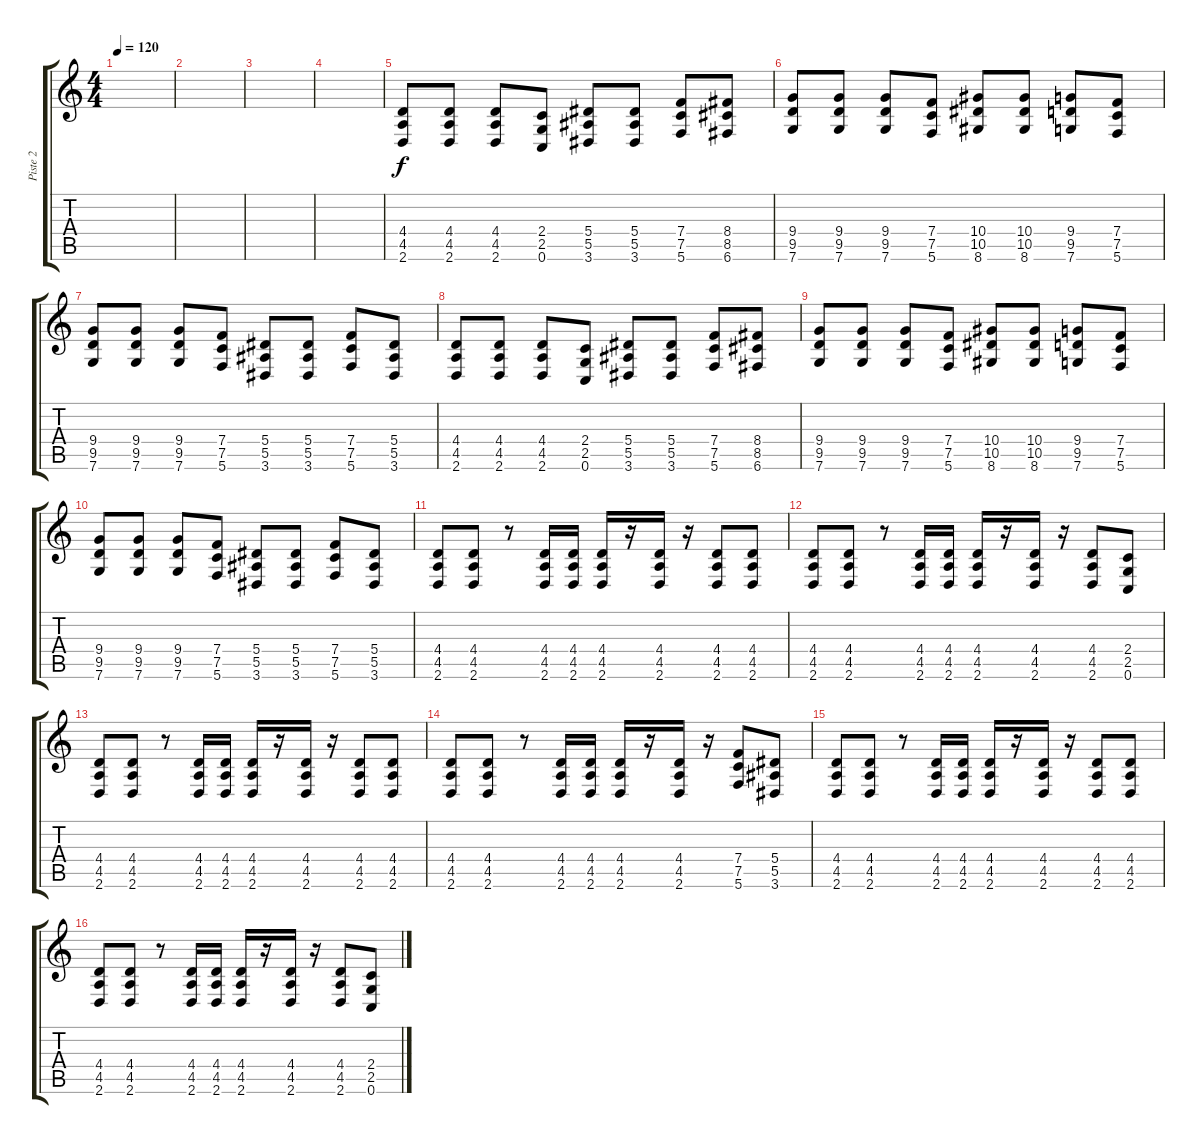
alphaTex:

\track ("Piste 2" "Piste 2") {instrument distortionguitar}
\staff {score tabs}
\tuning (C4 G3 Eb3 Bb2 F2 C2) {hide}
\ts (4 4)
\tempo 120
\clef g2
\ks c
|
|
|
|
(4.4 4.5 2.6).8 (4.4 4.5 2.6).8 (4.4 4.5 2.6).8 (2.4 2.5 0.6).8 (5.4 5.5 3.6).8 (5.4 5.5 3.6).8 (7.4 7.5 5.6).8 (8.4 8.5 6.6).8 |
(9.4 9.5 7.6).8 (9.4 9.5 7.6).8 (9.4 9.5 7.6).8 (7.4 7.5 5.6).8 (10.4 10.5 8.6).8 (10.4 10.5 8.6).8 (9.4 9.5 7.6).8 (7.4 7.5 5.6).8 |
(9.4 9.5 7.6).8 (9.4 9.5 7.6).8 (9.4 9.5 7.6).8 (7.4 7.5 5.6).8 (5.4 5.5 3.6).8 (5.4 5.5 3.6).8 (7.4 7.5 5.6).8 (5.4 5.5 3.6).8 |
(4.4 4.5 2.6).8 (4.4 4.5 2.6).8 (4.4 4.5 2.6).8 (2.4 2.5 0.6).8 (5.4 5.5 3.6).8 (5.4 5.5 3.6).8 (7.4 7.5 5.6).8 (8.4 8.5 6.6).8 |
(9.4 9.5 7.6).8 (9.4 9.5 7.6).8 (9.4 9.5 7.6).8 (7.4 7.5 5.6).8 (10.4 10.5 8.6).8 (10.4 10.5 8.6).8 (9.4 9.5 7.6).8 (7.4 7.5 5.6).8 |
(9.4 9.5 7.6).8 (9.4 9.5 7.6).8 (9.4 9.5 7.6).8 (7.4 7.5 5.6).8 (5.4 5.5 3.6).8 (5.4 5.5 3.6).8 (7.4 7.5 5.6).8 (5.4 5.5 3.6).8 |
(4.4 4.5 2.6).8 (4.4 4.5 2.6).8 r.8 (4.4 4.5 2.6).16 (4.4 4.5 2.6).16 (4.4 4.5 2.6).16 r.16 (4.4 4.5 2.6).16 r.16 (4.4 4.5 2.6).8 (4.4 4.5 2.6).8 |
(4.4 4.5 2.6).8 (4.4 4.5 2.6).8 r.8 (4.4 4.5 2.6).16 (4.4 4.5 2.6).16 (4.4 4.5 2.6).16 r.16 (4.4 4.5 2.6).16 r.16 (4.4 4.5 2.6).8 (2.4 2.5 0.6).8 |
(4.4 4.5 2.6).8 (4.4 4.5 2.6).8 r.8 (4.4 4.5 2.6).16 (4.4 4.5 2.6).16 (4.4 4.5 2.6).16 r.16 (4.4 4.5 2.6).16 r.16 (4.4 4.5 2.6).8 (4.4 4.5 2.6).8 |
(4.4 4.5 2.6).8 (4.4 4.5 2.6).8 r.8 (4.4 4.5 2.6).16 (4.4 4.5 2.6).16 (4.4 4.5 2.6).16 r.16 (4.4 4.5 2.6).16 r.16 (7.4 7.5 5.6).8 (5.4 5.5 3.6).8 |
(4.4 4.5 2.6).8 (4.4 4.5 2.6).8 r.8 (4.4 4.5 2.6).16 (4.4 4.5 2.6).16 (4.4 4.5 2.6).16 r.16 (4.4 4.5 2.6).16 r.16 (4.4 4.5 2.6).8 (4.4 4.5 2.6).8 |
(4.4 4.5 2.6).8 (4.4 4.5 2.6).8 r.8 (4.4 4.5 2.6).16 (4.4 4.5 2.6).16 (4.4 4.5 2.6).16 r.16 (4.4 4.5 2.6).16 r.16 (4.4 4.5 2.6).8 (2.4 2.5 0.6).8
